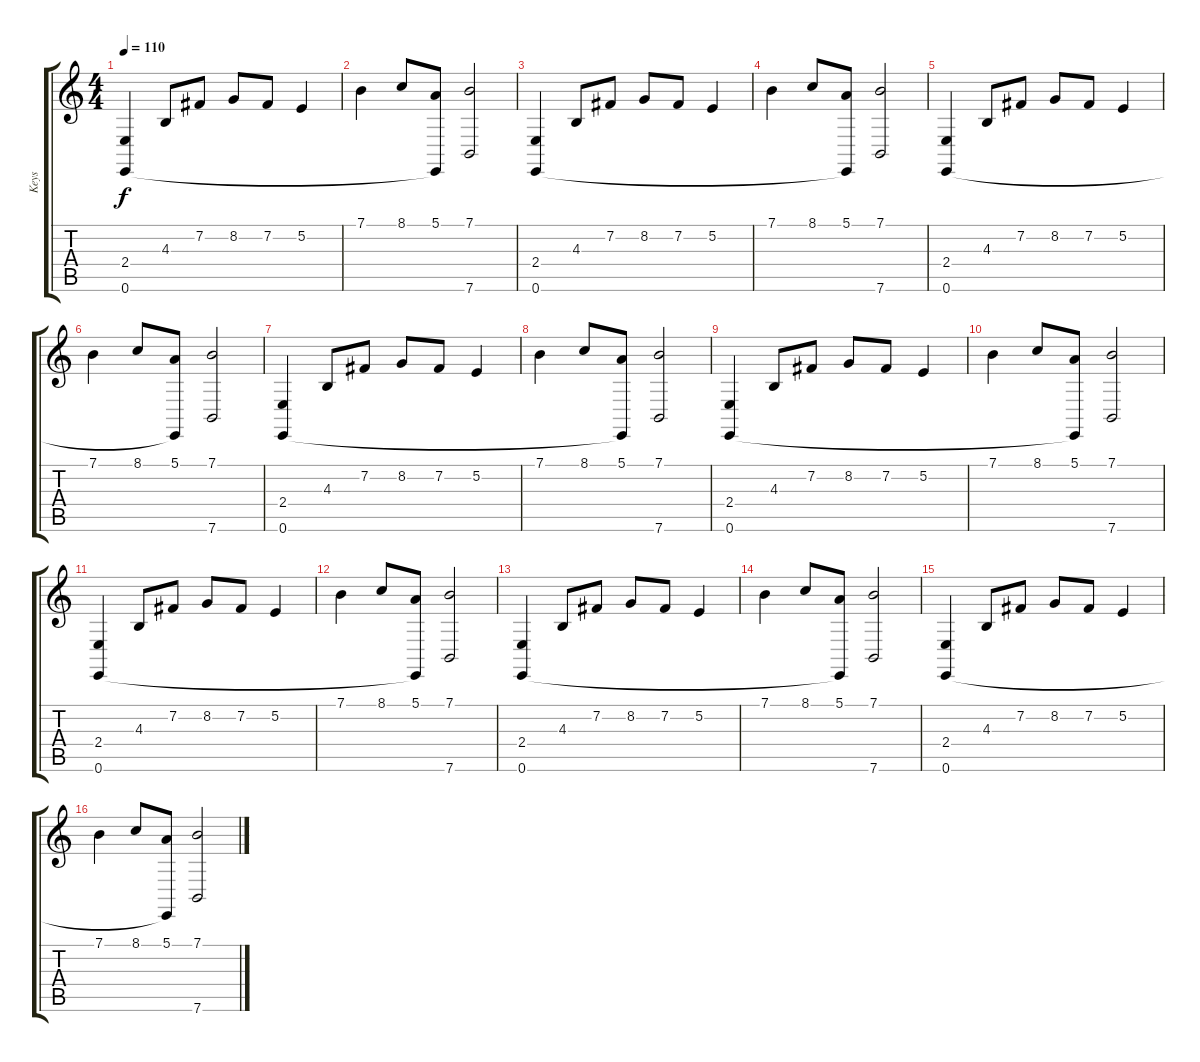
\track ("Keys" "Keys") {instrument pad8sweep}
\staff {score tabs}
\tuning (E4 B3 G3 D3 A2 E2) {hide}
\ts (4 4)
\tempo 110
\clef g2
\ks c
(2.4 0.6).4{dy f} 4.3.8 7.2.8 8.2.8 7.2.8 5.2.4 |
7.1.4 8.1.8 (5.1 0.6{t}).8 (7.1 7.6).2 |
(2.4 0.6).4 4.3.8 7.2.8 8.2.8 7.2.8 5.2.4 |
7.1.4 8.1.8 (5.1 0.6{t}).8 (7.1 7.6).2 |
(2.4 0.6).4 4.3.8 7.2.8 8.2.8 7.2.8 5.2.4 |
7.1.4 8.1.8 (5.1 0.6{t}).8 (7.1 7.6).2 |
(2.4 0.6).4 4.3.8 7.2.8 8.2.8 7.2.8 5.2.4 |
7.1.4 8.1.8 (5.1 0.6{t}).8 (7.1 7.6).2 |
(2.4 0.6).4 4.3.8 7.2.8 8.2.8 7.2.8 5.2.4 |
7.1.4 8.1.8 (5.1 0.6{t}).8 (7.1 7.6).2 |
(2.4 0.6).4 4.3.8 7.2.8 8.2.8 7.2.8 5.2.4 |
7.1.4 8.1.8 (5.1 0.6{t}).8 (7.1 7.6).2 |
(2.4 0.6).4 4.3.8 7.2.8 8.2.8 7.2.8 5.2.4 |
7.1.4 8.1.8 (5.1 0.6{t}).8 (7.1 7.6).2 |
(2.4 0.6).4 4.3.8 7.2.8 8.2.8 7.2.8 5.2.4 |
7.1.4 8.1.8 (5.1 0.6{t}).8 (7.1 7.6).2
